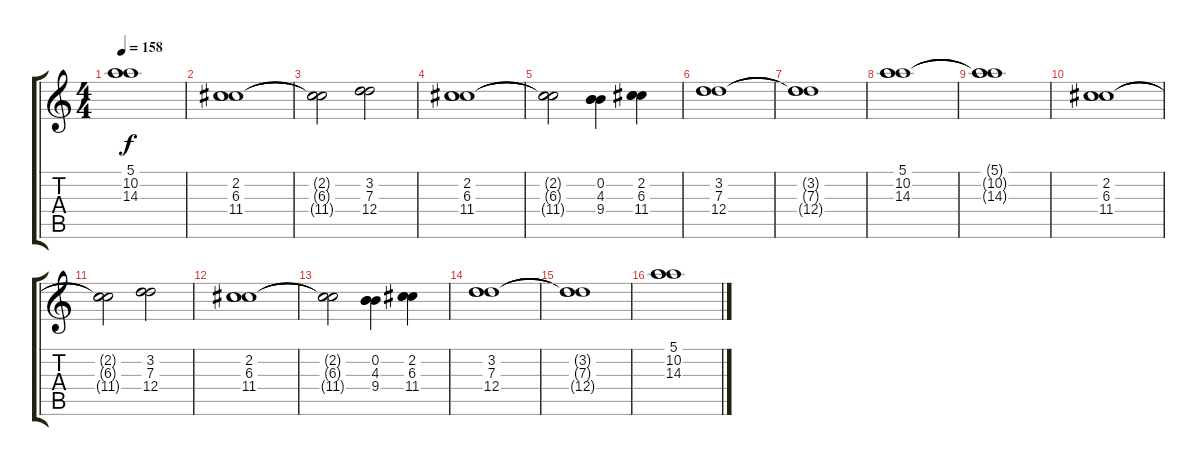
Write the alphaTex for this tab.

\track "" {instrument overdrivenguitar}
\staff {score tabs}
\tuning (E4 B3 G3 D3 A2 E2) {hide}
\ts (4 4)
\tempo 158
\clef g2
\ks c
(5.1{t} 10.2{t} 14.3{t}).1{dy f} |
(2.2 6.3 11.4).1 |
(2.2{t} 6.3{t} 11.4{t}).2 (3.2 7.3 12.4).2 |
(2.2 6.3 11.4).1 |
(2.2{t} 6.3{t} 11.4{t}).2 (0.2 4.3 9.4).4 (2.2 6.3 11.4).4 |
(3.2 7.3 12.4).1 |
(3.2{t} 7.3{t} 12.4{t}).1 |
(5.1 10.2 14.3).1 |
(5.1{t} 10.2{t} 14.3{t}).1 |
(2.2 6.3 11.4).1 |
(2.2{t} 6.3{t} 11.4{t}).2 (3.2 7.3 12.4).2 |
(2.2 6.3 11.4).1 |
(2.2{t} 6.3{t} 11.4{t}).2 (0.2 4.3 9.4).4 (2.2 6.3 11.4).4 |
(3.2 7.3 12.4).1 |
(3.2{t} 7.3{t} 12.4{t}).1 |
(5.1 10.2 14.3).1
